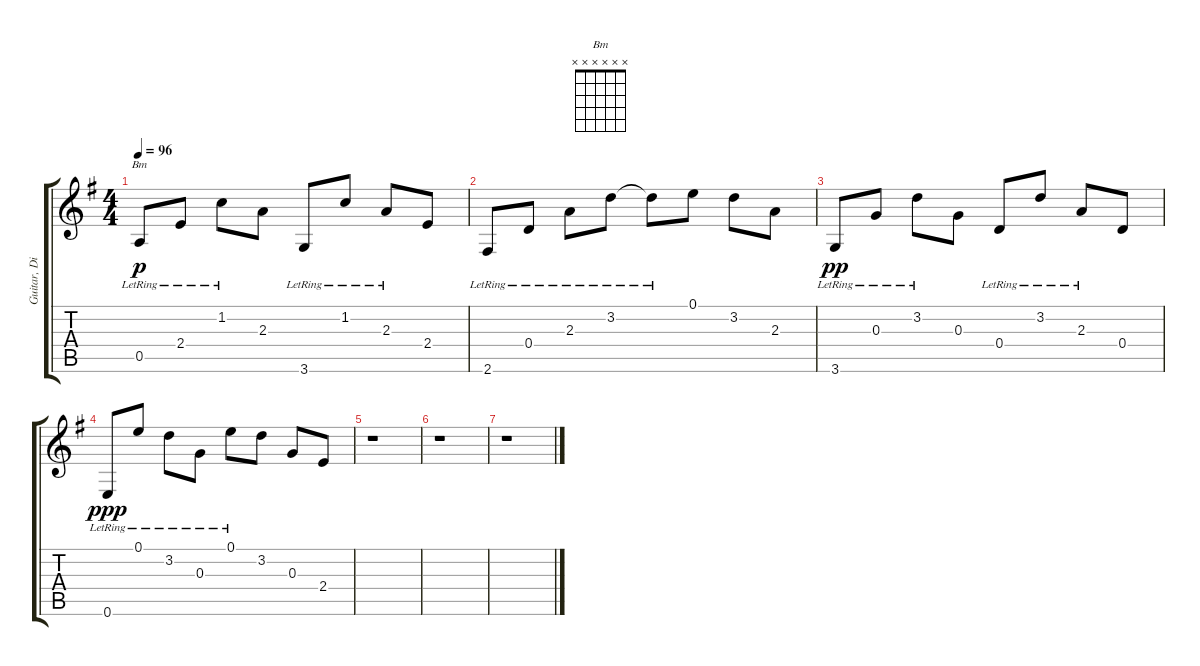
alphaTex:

\track ("Guitar, Distortion" "Guitar, Di") {instrument distortionguitar}
\staff {score tabs}
\tuning (E4 B3 G3 D3 A2 E2) {hide}
\chord ("Bm" x x x x x x)
\ts (4 4)
\tempo 96
\clef g2
\ks g
0.5{lr}.8{ch "Bm" dy p} 2.4{lr}.8 1.2{lr}.8 2.3.8 3.6{lr}.8 1.2{lr}.8 2.3{lr}.8 2.4.8 |
2.6{lr}.8 0.4{lr}.8 2.3{lr}.8 3.2{lr}.8 3.2{lr t}.8 0.1.8 3.2.8 2.3.8 |
3.6{lr}.8{dy pp} 0.3{lr}.8 3.2{lr}.8 0.3.8 0.4{lr}.8 3.2{lr}.8 2.3{lr}.8 0.4.8 |
0.6{lr}.8{dy ppp} 0.1{lr}.8 3.2{lr}.8 0.3{lr}.8 0.1{lr}.8 3.2.8 0.3.8 2.4.8 |
r.1 |
r.1 |
r.1
